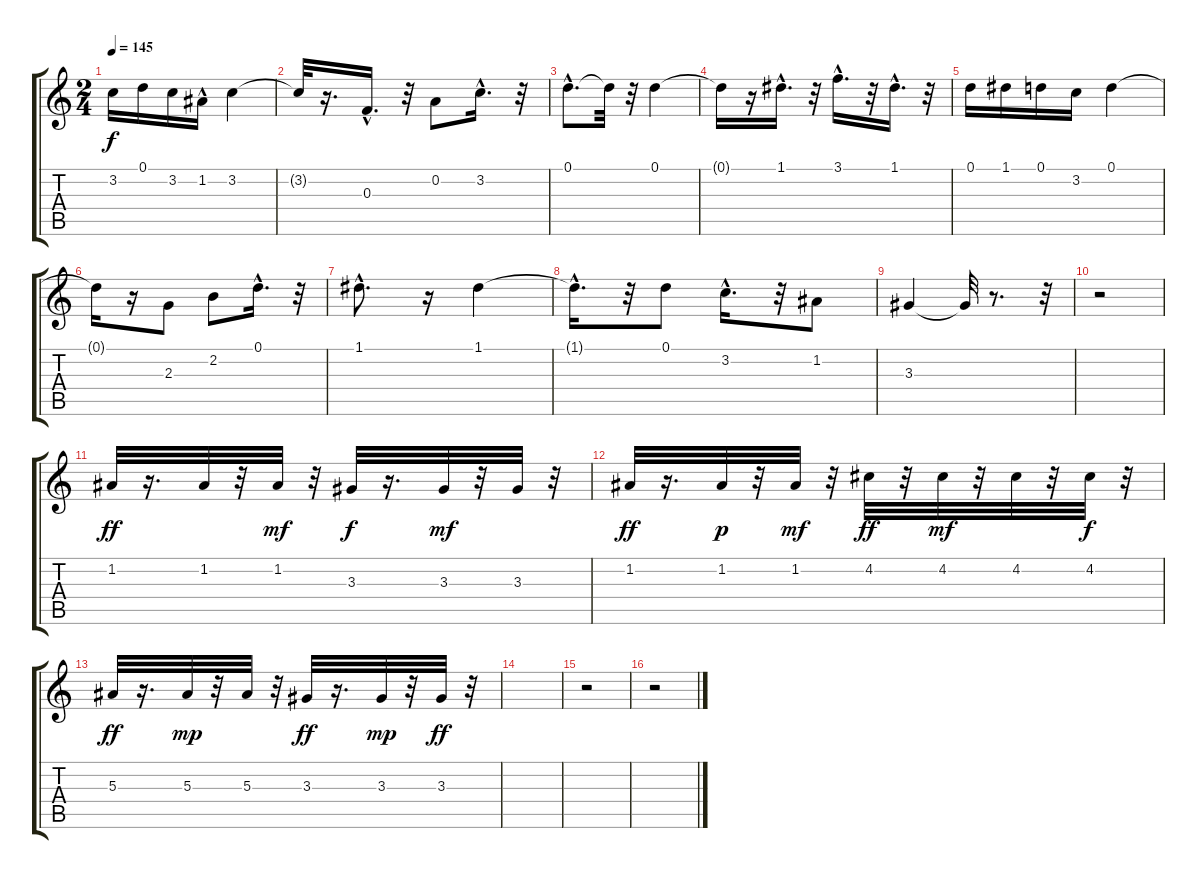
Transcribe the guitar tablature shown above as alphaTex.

\track "" {instrument electricguitarclean}
\staff {score tabs}
\tuning (D4 A3 F3 C3 G2 D2) {hide}
\ts (2 4)
\tempo 145
\clef g2
\ks c
3.2.16{dy f} 0.1.16 3.2.16 1.2{hac}.16 3.2.4 |
3.2{t}.32 r.16{d} 0.3{hac}.16{d} r.32 0.2.8 3.2{hac}.16{d} r.32 |
0.1{hac}.8{d} 0.1{t}.32 r.32 0.1.4 |
0.1{t}.16 r.16 1.1{hac}.16{d} r.32 3.1{hac}.16{d} r.32 1.1{hac}.16{d} r.32 |
0.1.16 1.1.16 0.1.16 3.2.16 0.1.4 |
0.1{t}.16 r.16 2.3.8 2.2.8 0.1{hac}.16{d} r.32 |
1.1{hac}.8{d} r.16 1.1.4 |
1.1{hac t}.16{d} r.32 0.1.8 3.2{hac}.16{d} r.32 1.2.8 |
3.3.4 3.3{t}.32 r.8{d} r.32 |
r.2 |
1.2.32{dy ff} r.16{d} 1.2.32 r.32 1.2.32{dy mf} r.32 3.3.32{dy f} r.16{d} 3.3.32{dy mf} r.32 3.3.32 r.32 |
1.2.32{dy ff} r.16{d} 1.2.32{dy p} r.32 1.2.32{dy mf} r.32 4.2.32{dy ff} r.32 4.2.32{dy mf} r.32 4.2.32 r.32 4.2.32{dy f} r.32 |
5.3.32{dy ff} r.16{d} 5.3.32{dy mp} r.32 5.3.32 r.32 3.3.32{dy ff} r.16{d} 3.3.32{dy mp} r.32 3.3.32{dy ff} r.32 |
|
r.2 |
r.2
